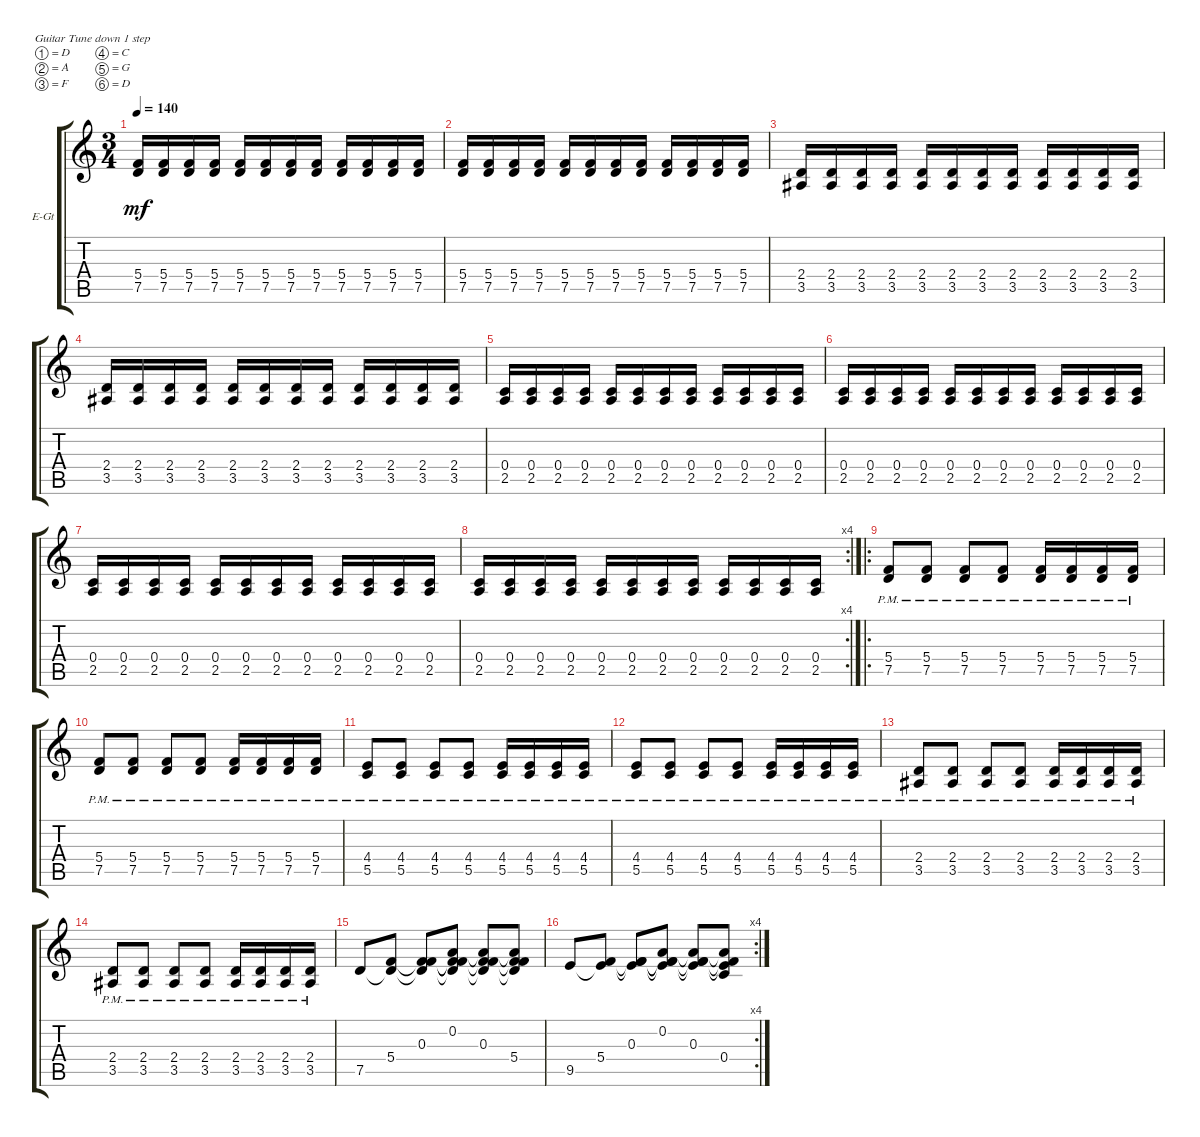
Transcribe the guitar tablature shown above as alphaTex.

\defaultSystemsLayout 4
\bracketExtendMode groupsimilarinstruments
\firstSystemTrackNameOrientation horizontal
\otherSystemsTrackNameOrientation horizontal
\track ("Electric Guitar" "E-Gt") {instrument overdrivenguitar}
\staff {score tabs}
\tuning (D4 A3 F3 C3 G2 D2)
\ts (3 4)
\tempo 140
\clef g2
\ks c
(7.5 5.4).16{dy mf} (5.4 7.5).16 (5.4 7.5).16 (5.4 7.5).16 (5.4 7.5).16 (5.4 7.5).16 (5.4 7.5).16 (5.4 7.5).16 (5.4 7.5).16 (5.4 7.5).16 (5.4 7.5).16 (5.4 7.5).16 |
(7.5 5.4).16 (5.4 7.5).16 (5.4 7.5).16 (5.4 7.5).16 (5.4 7.5).16 (5.4 7.5).16 (5.4 7.5).16 (5.4 7.5).16 (5.4 7.5).16 (5.4 7.5).16 (5.4 7.5).16 (5.4 7.5).16 |
(3.5 2.4).16 (3.5 2.4).16 (3.5 2.4).16 (3.5 2.4).16 (3.5 2.4).16 (3.5 2.4).16 (3.5 2.4).16 (3.5 2.4).16 (3.5 2.4).16 (3.5 2.4).16 (3.5 2.4).16 (3.5 2.4).16 |
(3.5 2.4).16 (3.5 2.4).16 (3.5 2.4).16 (3.5 2.4).16 (3.5 2.4).16 (3.5 2.4).16 (3.5 2.4).16 (3.5 2.4).16 (3.5 2.4).16 (3.5 2.4).16 (3.5 2.4).16 (3.5 2.4).16 |
(2.5 0.4).16 (2.5 0.4).16 (2.5 0.4).16 (2.5 0.4).16 (2.5 0.4).16 (2.5 0.4).16 (2.5 0.4).16 (2.5 0.4).16 (2.5 0.4).16 (2.5 0.4).16 (2.5 0.4).16 (2.5 0.4).16 |
(2.5 0.4).16 (2.5 0.4).16 (2.5 0.4).16 (2.5 0.4).16 (2.5 0.4).16 (2.5 0.4).16 (2.5 0.4).16 (2.5 0.4).16 (2.5 0.4).16 (2.5 0.4).16 (2.5 0.4).16 (2.5 0.4).16 |
(2.5 0.4).16 (2.5 0.4).16 (2.5 0.4).16 (2.5 0.4).16 (2.5 0.4).16 (2.5 0.4).16 (2.5 0.4).16 (2.5 0.4).16 (2.5 0.4).16 (2.5 0.4).16 (2.5 0.4).16 (2.5 0.4).16 |
\rc 4
(2.5 0.4).16 (2.5 0.4).16 (2.5 0.4).16 (2.5 0.4).16 (2.5 0.4).16 (2.5 0.4).16 (2.5 0.4).16 (2.5 0.4).16 (2.5 0.4).16 (2.5 0.4).16 (2.5 0.4).16 (2.5 0.4).16 |
\ro
(7.5{pm} 5.4{pm}).8 (7.5{pm} 5.4{pm}).8 (7.5{pm} 5.4{pm}).8 (7.5{pm} 5.4{pm}).8 (7.5{pm} 5.4{pm}).16 (7.5{pm} 5.4{pm}).16 (7.5{pm} 5.4{pm}).16 (7.5{pm} 5.4{pm}).16 |
(7.5{pm} 5.4{pm}).8 (7.5{pm} 5.4{pm}).8 (7.5{pm} 5.4{pm}).8 (7.5{pm} 5.4{pm}).8 (7.5{pm} 5.4{pm}).16 (7.5{pm} 5.4{pm}).16 (7.5{pm} 5.4{pm}).16 (7.5{pm} 5.4{pm}).16 |
(5.5{pm} 4.4{pm}).8 (5.5{pm} 4.4{pm}).8 (5.5{pm} 4.4{pm}).8 (5.5{pm} 4.4{pm}).8 (5.5{pm} 4.4{pm}).16 (5.5{pm} 4.4{pm}).16 (5.5{pm} 4.4{pm}).16 (5.5{pm} 4.4{pm}).16 |
(5.5{pm} 4.4{pm}).8 (5.5{pm} 4.4{pm}).8 (5.5{pm} 4.4{pm}).8 (5.5{pm} 4.4{pm}).8 (5.5{pm} 4.4{pm}).16 (5.5{pm} 4.4{pm}).16 (5.5{pm} 4.4{pm}).16 (5.5{pm} 4.4{pm}).16 |
(3.5{pm} 2.4{pm}).8 (3.5{pm} 2.4{pm}).8 (3.5{pm} 2.4{pm}).8 (3.5{pm} 2.4{pm}).8 (3.5{pm} 2.4{pm}).16 (3.5{pm} 2.4{pm}).16 (3.5{pm} 2.4{pm}).16 (3.5{pm} 2.4{pm}).16 |
(3.5{pm} 2.4{pm}).8 (3.5{pm} 2.4{pm}).8 (3.5{pm} 2.4{pm}).8 (3.5{pm} 2.4{pm}).8 (3.5{pm} 2.4{pm}).16 (3.5{pm} 2.4{pm}).16 (3.5{pm} 2.4{pm}).16 (3.5{pm} 2.4{pm}).16 |
7.5.8 (5.4 7.5{t}).8 (0.3 7.5{t} 5.4{t}).8 (0.2 7.5{t} 0.3{t} 5.4{t}).8 (0.3 7.5{t} 0.2{t} 5.4{t}).8 (5.4 7.5{t} 0.2{t} 0.3{t}).8 |
\rc 4
9.5.8 (5.4 9.5{t}).8 (0.3 9.5{t} 5.4{t}).8 (0.2 9.5{t} 0.3{t} 5.4{t}).8 (0.3 9.5{t} 0.2{t} 5.4{t}).8 (0.4 9.5{t} 0.2{t} 0.3{t}).8
